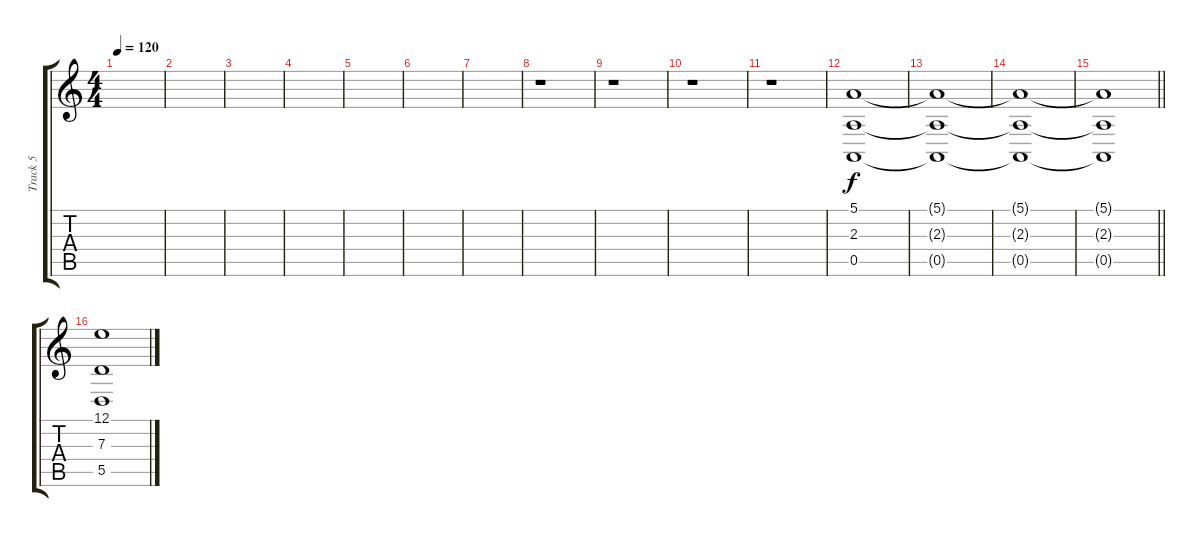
\track ("Track 5" "Track 5") {instrument stringensemble1}
\staff {score tabs}
\tuning (E4 B3 G3 D3 A2 E2) {hide}
\ts (4 4)
\tempo 120
\clef g2
\ks c
|
|
|
|
|
|
|
r.1 |
r.1 |
r.1 |
r.1 |
(5.1 2.3 0.5).1 |
(5.1{t} 2.3{t} 0.5{t}).1 |
(5.1{t} 2.3{t} 0.5{t}).1 |
\barLineRight lightlight
(5.1{t} 2.3{t} 0.5{t}).1 |
(12.1 7.3 5.5).1
